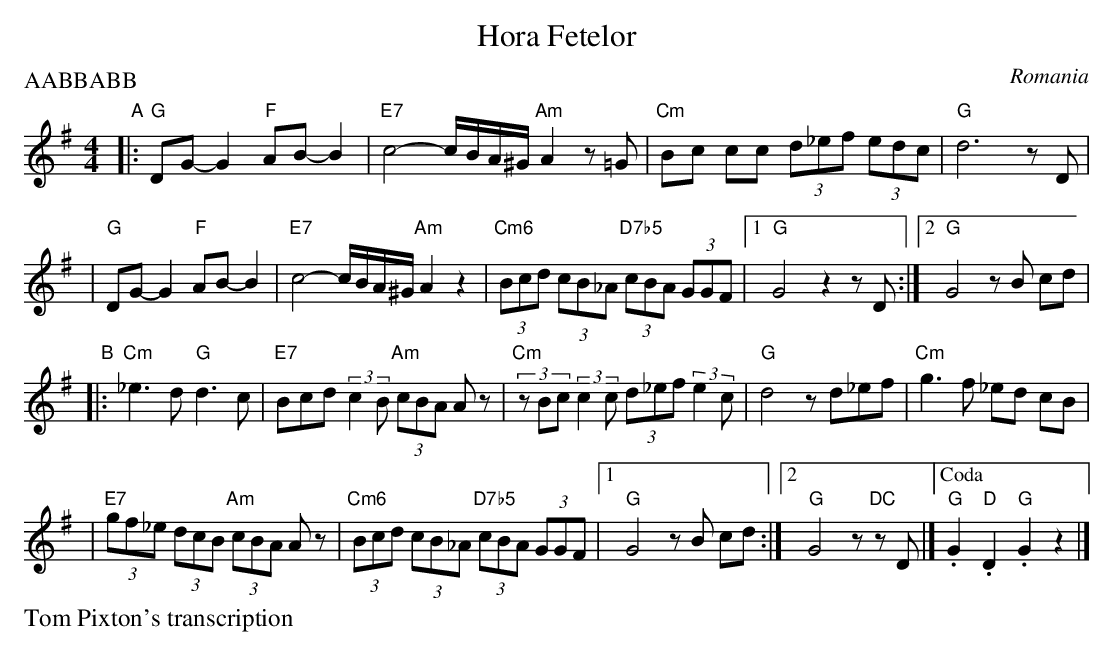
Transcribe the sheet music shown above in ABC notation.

X:1
T: Hora Fetelor
O: Romania
P: AABBABB
M: 4/4
L: 1/8
K: G
"A"
|: "G"DG- G2 "F"AB- B2 | "E7"c4- c/B/A/^G/ "Am"A2 z=G \
| "Cm"Bc cc (3d_ef (3edc | "G"d6 zD |
| "G"DG- G2 "F"AB- B2 | "E7"c4- c/B/A/^G/ "Am"A2 z2 \
| "Cm6"(3Bcd (3cB_A "D7b5"(3cBA (3GGF |1 "G"G4 z2zD :|2 "G"G4 zB cd |
"B"
|: "Cm"_e3 d "G"d3 c | "E7"Bcd (3:2:2c2B "Am"(3cBA Az \
| "Cm"(3zBc (3:2:2c2c (3d_ef (3:2:2e2c | "G"d4 zd_ef | "Cm"g3 f _ed cB |
| "E7"(3gf_e (3dcB "Am"(3cBA Az | "Cm6"(3Bcd (3cB_A "D7b5"(3cBA (3GGF \
|1 "G"G4 zB cd :|2 "G"G4 z "DC"zD |]["Coda" "G".G2 "D".D2 "G".G2 z2 |]
